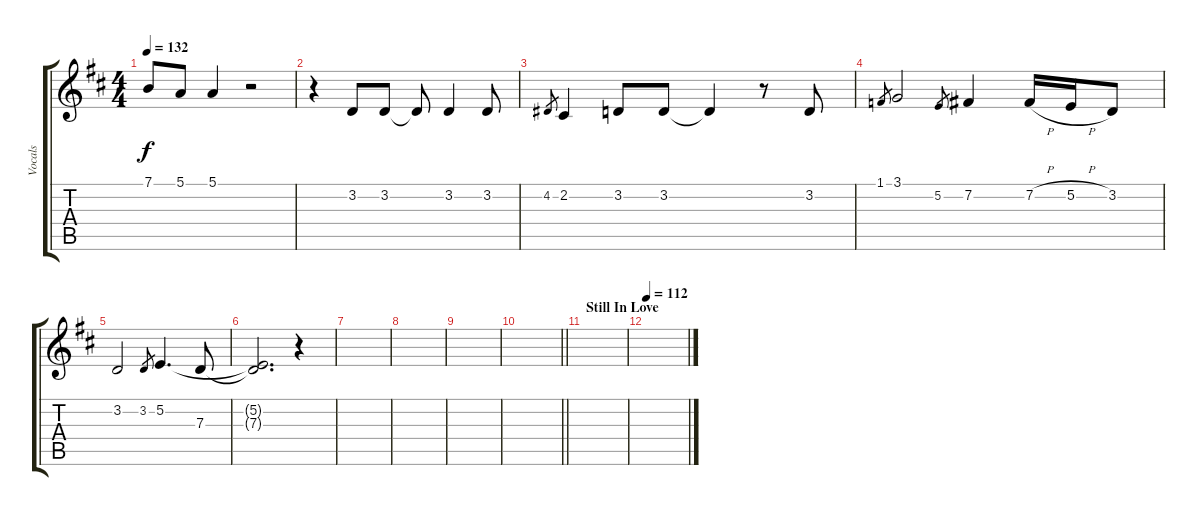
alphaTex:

\track ("Vocals" "Vocals") {instrument lead1square}
\staff {score tabs}
\tuning (E4 B3 G3 D3 A2 E2) {hide}
\ts (4 4)
\tempo 132
\clef g2
\ks d
7.1{t}.8{dy f} 5.1.8 5.1.4 r.2 |
r.4 3.2.8 3.2.8 3.2{t}.8 3.2.4 3.2.8 |
4.2.8{gr} 2.2.4 3.2.8 3.2.8 3.2{t}.4 r.8 3.2.8 |
1.1.8{gr} 3.1.2 5.2.8{gr} 7.2.4 7.2{h}.16 5.2{h}.16 3.2.8 |
3.2.2 3.2.8{gr} 5.2.4{d} 7.3.8 |
(5.2{t} 7.3{t}).2{d} r.4 |
|
|
|
\barLineRight lightlight
|
\section ("" "Still In Love")
|
\tempo 112
